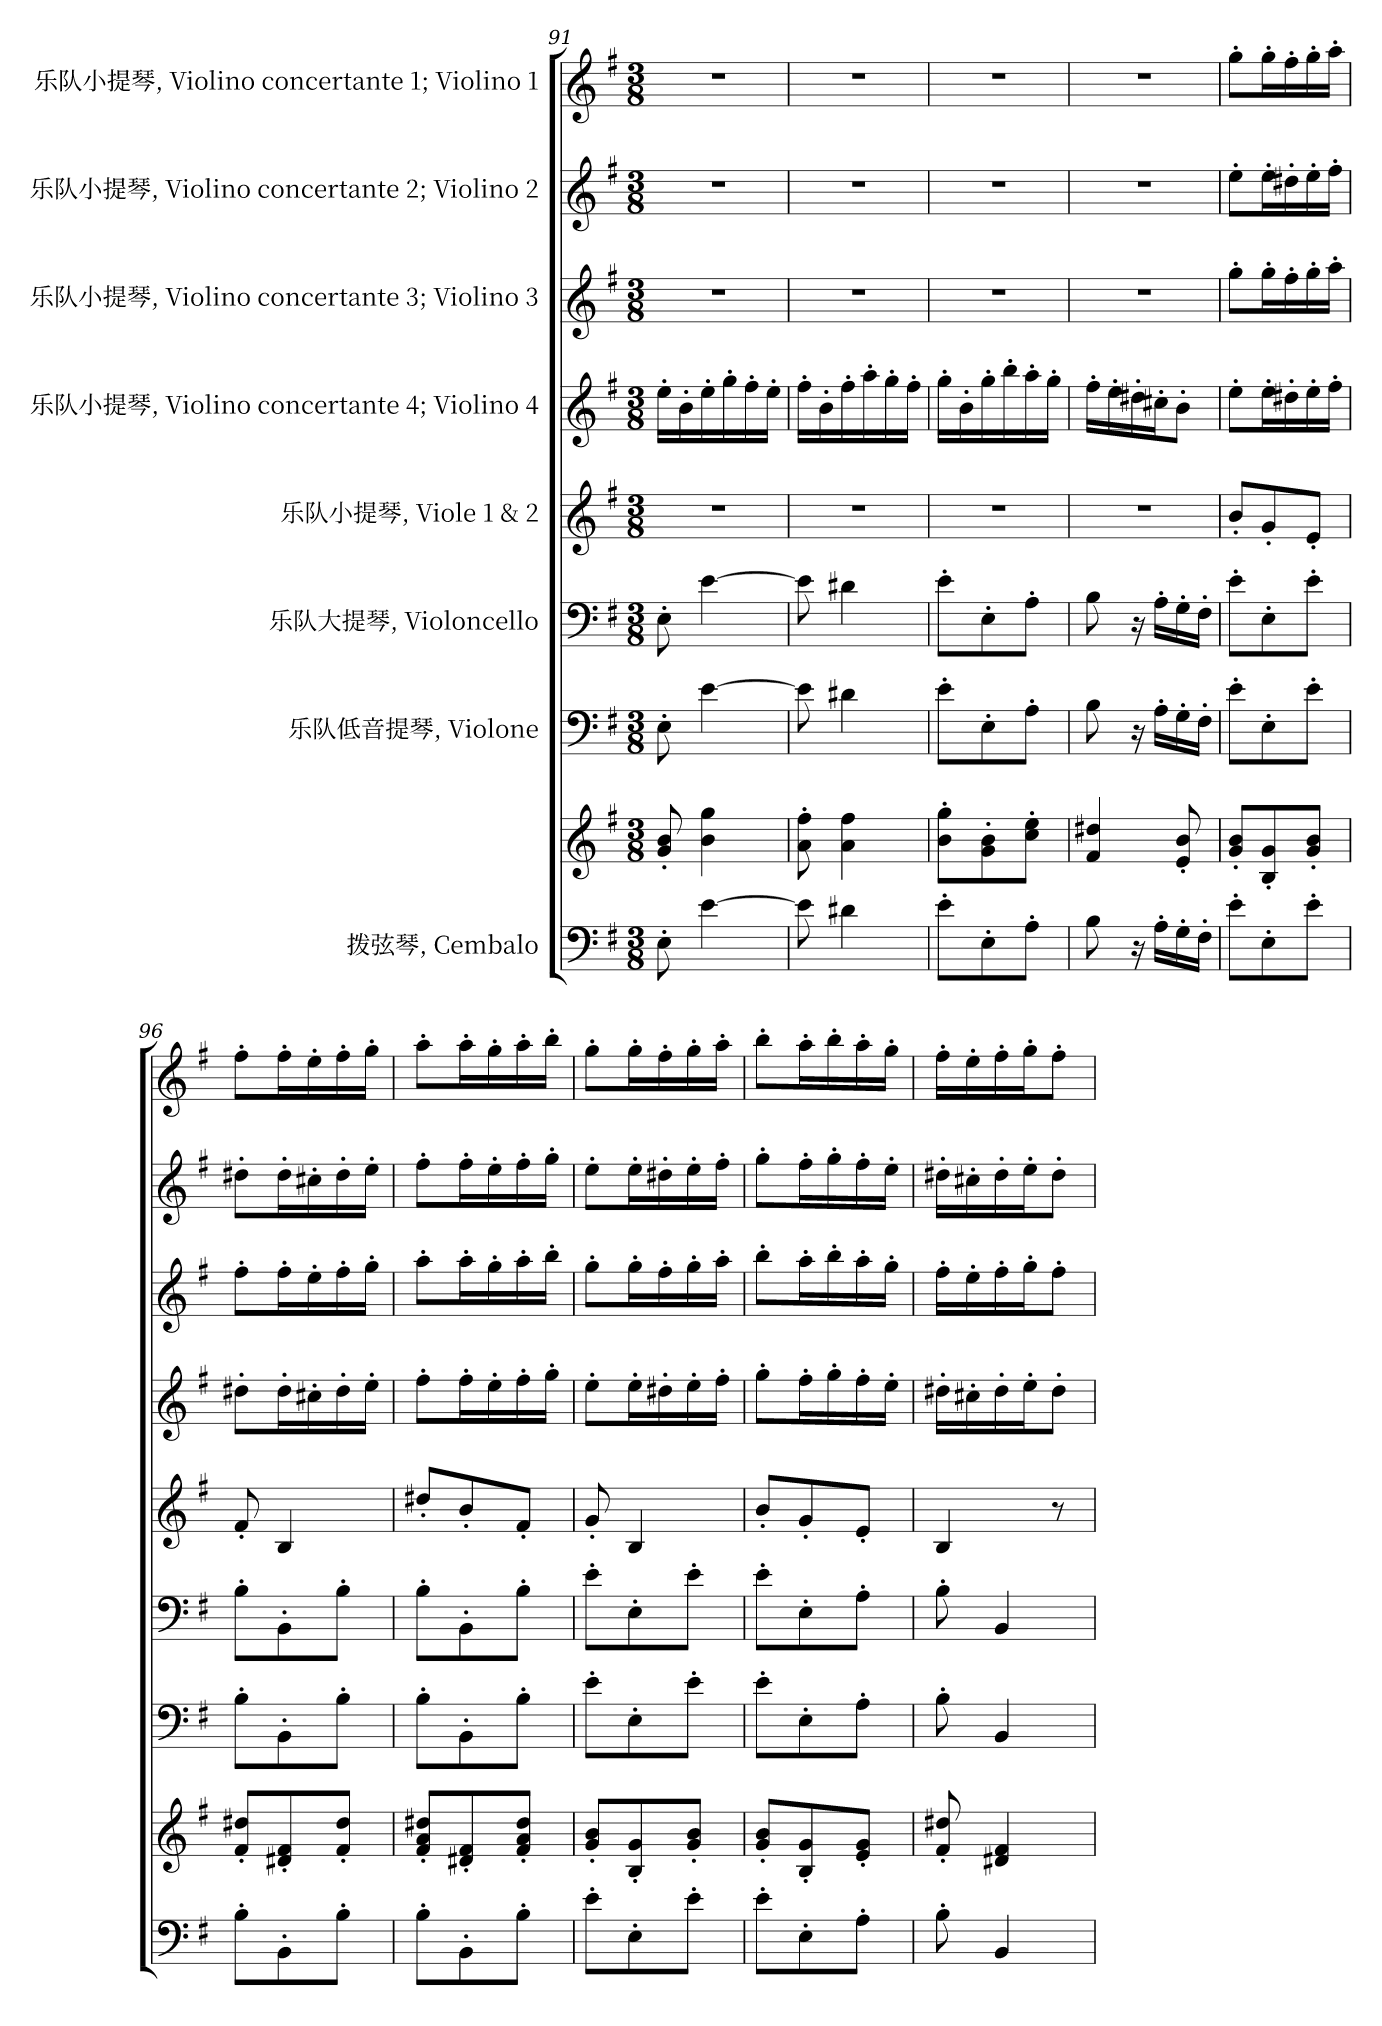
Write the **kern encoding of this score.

**kern	**kern	**kern	**kern	**kern	**kern	**kern	**kern	**kern
*part8	*part8	*part7	*part6	*part5	*part4	*part3	*part2	*part1
*staff9	*staff8	*staff7	*staff6	*staff5	*staff4	*staff3	*staff2	*staff1
*I"拨弦琴, Cembalo	*	*I"乐队低音提琴, Violone	*I"乐队大提琴, Violoncello	*I"乐队小提琴, Viole 1 &amp; 2	*I"乐队小提琴, Violino concertante 4; Violino 4	*I"乐队小提琴, Violino concertante 3; Violino 3	*I"乐队小提琴, Violino concertante 2; Violino 2	*I"乐队小提琴, Violino concertante 1; Violino 1
*clefF4	*clefG2	*clefF4	*clefF4	*clefG2	*clefG2	*clefG2	*clefG2	*clefG2
*	*	*ITrd7c12	*	*	*	*	*	*
*k[f#]	*k[f#]	*k[f#]	*k[f#]	*k[f#]	*k[f#]	*k[f#]	*k[f#]	*k[f#]
*M3/8	*M3/8	*M3/8	*M3/8	*M3/8	*M3/8	*M3/8	*M3/8	*M3/8
=91	=91	=91	=91	=91	=91	=91	=91	=91
8E'\	8g/' 8b/'	8EE'\	8E'\	4.r	16ee'\LL	4.r	4.r	4.r
.	.	.	.	.	16b'\	.	.	.
[4e\	4b\ 4gg\	[4E\	[4e\	.	16ee'\	.	.	.
.	.	.	.	.	16gg'\	.	.	.
.	.	.	.	.	16ff#'\	.	.	.
.	.	.	.	.	16ee'\JJ	.	.	.
=92	=92	=92	=92	=92	=92	=92	=92	=92
8e\]	8a\' 8ff#\'	8E\]	8e\]	4.r	16ff#'\LL	4.r	4.r	4.r
.	.	.	.	.	16b'\	.	.	.
4d#X\	4a\ 4ff#\	4D#X\	4d#X\	.	16ff#'\	.	.	.
.	.	.	.	.	16aa'\	.	.	.
.	.	.	.	.	16gg'\	.	.	.
.	.	.	.	.	16ff#'\JJ	.	.	.
=93	=93	=93	=93	=93	=93	=93	=93	=93
8e'\L	8b\' 8gg\'L	8E'\L	8e'\L	4.r	16gg'\LL	4.r	4.r	4.r
.	.	.	.	.	16b'\	.	.	.
8E'\	8g\' 8b\'	8EE'\	8E'\	.	16gg'\	.	.	.
.	.	.	.	.	16bb'\	.	.	.
8A'\J	8cc\' 8ee\'J	8AA'\J	8A'\J	.	16aa'\	.	.	.
.	.	.	.	.	16gg'\JJ	.	.	.
!!LO:PB:g=z
=94	=94	=94	=94	=94	=94	=94	=94	=94
8B\	4f#/ 4dd#X/	8BB\	8B\	4.r	16ff#'\LL	4.r	4.r	4.r
.	.	.	.	.	16ee'\	.	.	.
16r	.	16r	16r	.	16dd#X'\	.	.	.
16A'\LL	.	16AA'\LL	16A'\LL	.	16cc#X'\J	.	.	.
16G'\	8e/' 8b/'	16GG'\	16G'\	.	8b'\J	.	.	.
16F#'\JJ	.	16FF#'\JJ	16F#'\JJ	.	.	.	.	.
=95	=95	=95	=95	=95	=95	=95	=95	=95
8e'\L	8g/' 8b/'L	8E'\L	8e'\L	8b'/L	8ee'\L	8gg'\L	8ee'\L	8gg'\L
8E'\	8B/' 8g/'	8EE'\	8E'\	8g'/	16ee'\L	16gg'\L	16ee'\L	16gg'\L
.	.	.	.	.	16dd#X'\	16ff#'\	16dd#X'\	16ff#'\
8e'\J	8g/' 8b/'J	8E'\J	8e'\J	8e'/J	16ee'\	16gg'\	16ee'\	16gg'\
.	.	.	.	.	16ff#'\JJ	16aa'\JJ	16ff#'\JJ	16aa'\JJ
=96	=96	=96	=96	=96	=96	=96	=96	=96
8B'\L	8f#/' 8dd#X/'L	8BB'\L	8B'\L	8f#'/	8dd#X'\L	8ff#'\L	8dd#X'\L	8ff#'\L
8BB'\	8d#X/' 8f#/'	8BBB'\	8BB'\	4B/	16dd#'\L	16ff#'\L	16dd#'\L	16ff#'\L
.	.	.	.	.	16cc#X'\	16ee'\	16cc#X'\	16ee'\
8B'\J	8f#/' 8dd#/'J	8BB'\J	8B'\J	.	16dd#'\	16ff#'\	16dd#'\	16ff#'\
.	.	.	.	.	16ee'\JJ	16gg'\JJ	16ee'\JJ	16gg'\JJ
=97	=97	=97	=97	=97	=97	=97	=97	=97
8B'\L	8f#/' 8a/' 8dd#X/'L	8BB'\L	8B'\L	8dd#X'/L	8ff#'\L	8aa'\L	8ff#'\L	8aa'\L
8BB'\	8d#X/' 8f#/'	8BBB'\	8BB'\	8b'/	16ff#'\L	16aa'\L	16ff#'\L	16aa'\L
.	.	.	.	.	16ee'\	16gg'\	16ee'\	16gg'\
8B'\J	8f#/' 8a/' 8dd#/'J	8BB'\J	8B'\J	8f#'/J	16ff#'\	16aa'\	16ff#'\	16aa'\
.	.	.	.	.	16gg'\JJ	16bb'\JJ	16gg'\JJ	16bb'\JJ
=98	=98	=98	=98	=98	=98	=98	=98	=98
8e'\L	8g/' 8b/'L	8E'\L	8e'\L	8g'/	8ee'\L	8gg'\L	8ee'\L	8gg'\L
8E'\	8B/' 8g/'	8EE'\	8E'\	4B/	16ee'\L	16gg'\L	16ee'\L	16gg'\L
.	.	.	.	.	16dd#X'\	16ff#'\	16dd#X'\	16ff#'\
8e'\J	8g/' 8b/'J	8E'\J	8e'\J	.	16ee'\	16gg'\	16ee'\	16gg'\
.	.	.	.	.	16ff#'\JJ	16aa'\JJ	16ff#'\JJ	16aa'\JJ
!!LO:PB:g=z
=99	=99	=99	=99	=99	=99	=99	=99	=99
8e'\L	8g/' 8b/'L	8E'\L	8e'\L	8b'/L	8gg'\L	8bb'\L	8gg'\L	8bb'\L
8E'\	8B/' 8g/'	8EE'\	8E'\	8g'/	16ff#'\L	16aa'\L	16ff#'\L	16aa'\L
.	.	.	.	.	16gg'\	16bb'\	16gg'\	16bb'\
8A'\J	8e/' 8g/'J	8AA'\J	8A'\J	8e'/J	16ff#'\	16aa'\	16ff#'\	16aa'\
.	.	.	.	.	16ee'\JJ	16gg'\JJ	16ee'\JJ	16gg'\JJ
=100	=100	=100	=100	=100	=100	=100	=100	=100
8B'\	8f#/' 8dd#X/'	8BB'\	8B'\	4B/	16dd#X'\LL	16ff#'\LL	16dd#X'\LL	16ff#'\LL
.	.	.	.	.	16cc#X'\	16ee'\	16cc#X'\	16ee'\
4BB/	4d#X/ 4f#/	4BBB/	4BB/	.	16dd#'\	16ff#'\	16dd#'\	16ff#'\
.	.	.	.	.	16ee'\J	16gg'\J	16ee'\J	16gg'\J
.	.	.	.	8r	8dd#'\J	8ff#'\J	8dd#'\J	8ff#'\J
=	=	=	=	=	=	=	=	=
*-	*-	*-	*-	*-	*-	*-	*-	*-
